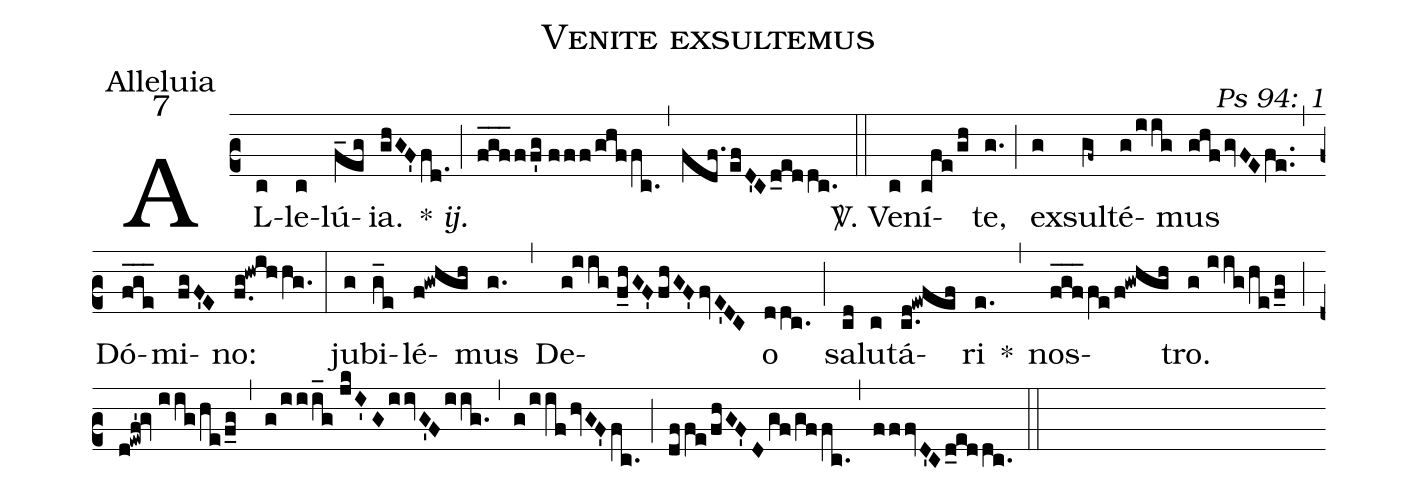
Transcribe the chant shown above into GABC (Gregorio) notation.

name: Venite exsultemus;
office-part: Alleluia;
mode: 7;
commentary: Ps 94: 1;
%%
(c2) AL(c)le(c)lú(f_eg)ia.(ghGF'/fd.) {*} <i>ij.</i>(;) (fgf___/ff'g//fff/ghffc.) (,) (fdf./efD'C/d_eddc.) (::)
<sp>V/</sp>. Ve(c)ní(cfe/gh)te,(g.) (;) ex(g)sul(gf~)té(g/iig)mus(ghf/gvFE/fe..) (,) Dó(f_g_e_)mi(fgF'E)no:(f.g!hwihhg.) (:)
ju(g)bi(g_e)lé(f!gwhgh)mus(g.) (,) De(g!iig//f_hGF'/fhGF'/fvE'DC)o(ddc.) (;) sa(cd)lu(c)tá(c.d!ewfef)ri(e.) *(,) nos(f_g_f_/fe/f!gwhgh)tro.(g//iig/he/f_g) (;) (d!ewf'!gv//iig/he/f_g) (,) (g/iii_g//jkI'G/iivG'F/iig.) (,) (g/iif/hvGF'/fc.) (;) (dffe/fhGF'D/gf/gffc.) (,) (fffvD'C/d_eddc.) (::)
